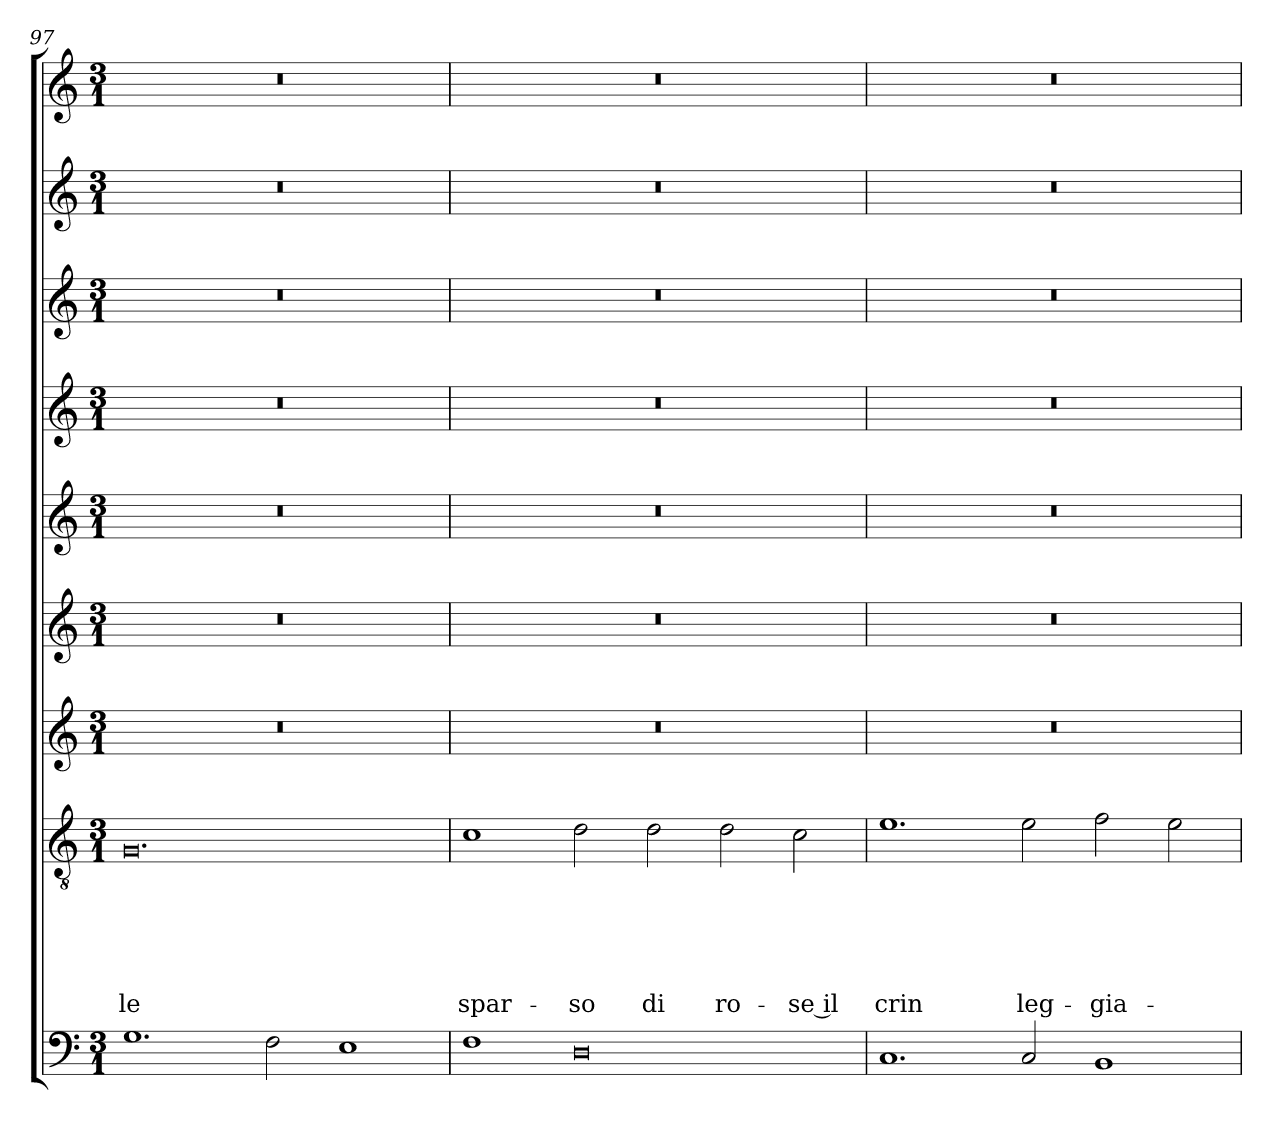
**kern	**kern	**text	**text	**text	**text	**text	**text	**kern	**kern	**kern	**kern	**kern	**kern	**kern
*part9	*part8	*part8	*part8	*part8	*part8	*part8	*part8	*part7	*part6	*part5	*part4	*part3	*part2	*part1
*staff9	*staff8	*staff8	*staff8	*staff8	*staff8	*staff8	*staff8	*staff7	*staff6	*staff5	*staff4	*staff3	*staff2	*staff1
!!LO:LB:g=z
*clefF4	*clefGv2	*	*	*	*	*	*	*clefG2	*clefG2	*clefG2	*clefG2	*clefG2	*clefG2	*clefG2
*k[]	*k[]	*	*	*	*	*	*	*k[]	*k[]	*k[]	*k[]	*k[]	*k[]	*k[]
*C:	*C:	*	*	*	*	*	*	*C:	*C:	*C:	*C:	*C:	*C:	*C:
*M3/1	*M3/1	*	*	*	*	*	*	*M3/1	*M3/1	*M3/1	*M3/1	*M3/1	*M3/1	*M3/1
=97	=97	=97	=97	=97	=97	=97	=97	=97	=97	=97	=97	=97	=97	=97
!	!	!	!	!	!	!	!LO:LY:b	!	!	!	!	!	!	!
1.G	0.G	.	.	.	.	.	-le	0.r	0.r	0.r	0.r	0.r	0.r	0.r
2F\	.	.	.	.	.	.	.	.	.	.	.	.	.	.
1E	.	.	.	.	.	.	.	.	.	.	.	.	.	.
=98	=98	=98	=98	=98	=98	=98	=98	=98	=98	=98	=98	=98	=98	=98
!	!	!	!	!	!	!	!LO:LY:b	!	!	!	!	!	!	!
1F	1c	.	.	.	.	.	spar-	0.r	0.r	0.r	0.r	0.r	0.r	0.r
!	!	!	!	!	!	!	!LO:LY:b	!	!	!	!	!	!	!
0D	2d\	.	.	.	.	.	-so	.	.	.	.	.	.	.
!	!	!	!	!	!	!	!LO:LY:b	!	!	!	!	!	!	!
.	2d\	.	.	.	.	.	di	.	.	.	.	.	.	.
!	!	!	!	!	!	!	!LO:LY:b	!	!	!	!	!	!	!
.	2d\	.	.	.	.	.	ro-	.	.	.	.	.	.	.
!	!	!	!	!	!	!	!LO:LY:b	!	!	!	!	!	!	!
.	2c\	.	.	.	.	.	-se il	.	.	.	.	.	.	.
=99	=99	=99	=99	=99	=99	=99	=99	=99	=99	=99	=99	=99	=99	=99
!	!	!	!	!	!	!	!LO:LY:b	!	!	!	!	!	!	!
1.C	1.e	.	.	.	.	.	crin	0.r	0.r	0.r	0.r	0.r	0.r	0.r
!	!	!	!	!	!	!	!LO:LY:b	!	!	!	!	!	!	!
2C/	2e\	.	.	.	.	.	leg-	.	.	.	.	.	.	.
!	!	!	!	!	!	!	!LO:LY:b	!	!	!	!	!	!	!
1BB	2f\	.	.	.	.	.	-gia-	.	.	.	.	.	.	.
.	2e\	.	.	.	.	.	.	.	.	.	.	.	.	.
=	=	=	=	=	=	=	=	=	=	=	=	=	=	=
*-	*-	*-	*-	*-	*-	*-	*-	*-	*-	*-	*-	*-	*-	*-
